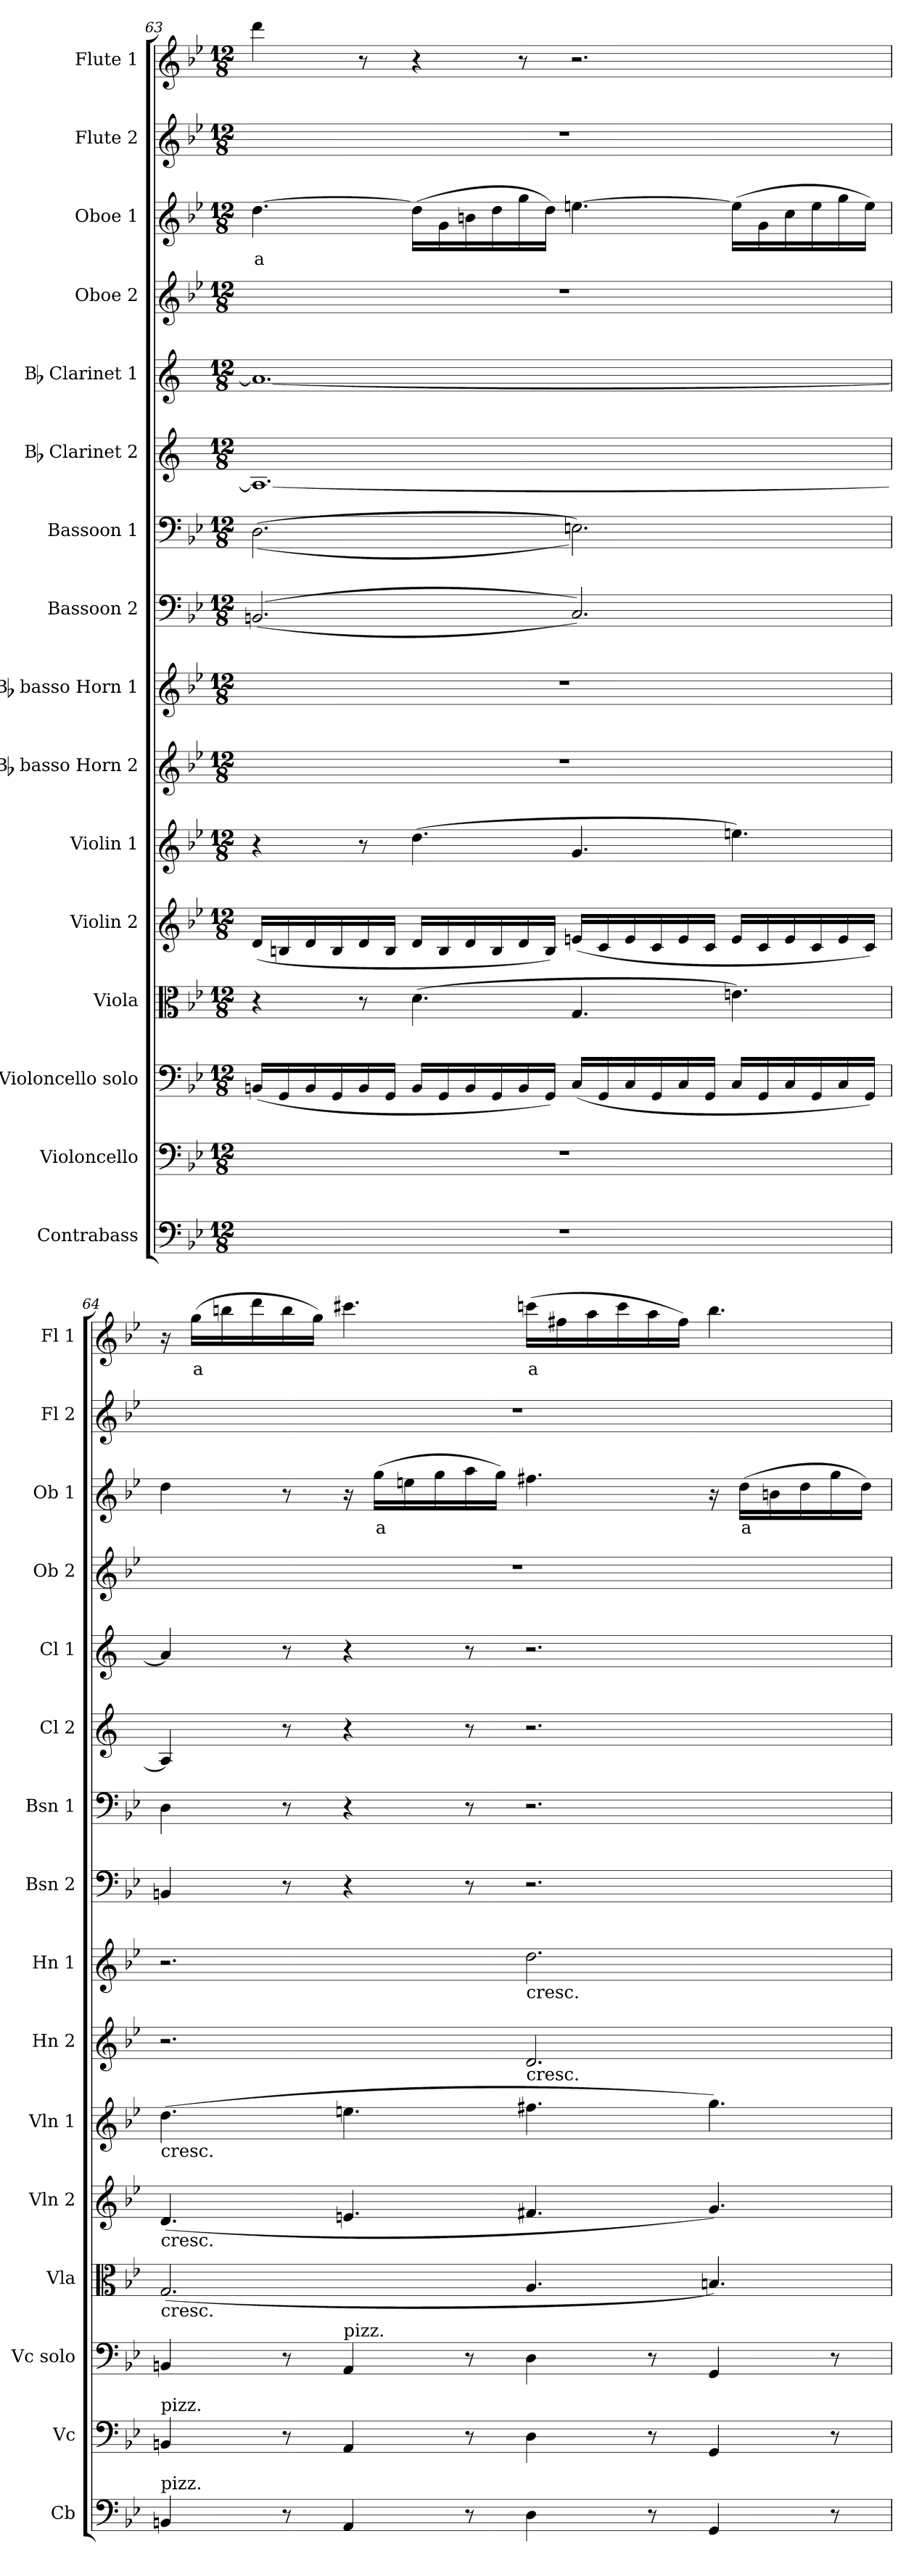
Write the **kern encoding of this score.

**kern	**kern	**kern	**kern	**kern	**kern	**kern	**kern	**kern	**kern	**kern	**kern	**kern	**kern	**text	**kern	**kern	**text
*part16	*part15	*part14	*part13	*part12	*part11	*part10	*part9	*part8	*part7	*part6	*part5	*part4	*part3	*part3	*part2	*part1	*part1
*staff16	*staff15	*staff14	*staff13	*staff12	*staff11	*staff10	*staff9	*staff8	*staff7	*staff6	*staff5	*staff4	*staff3	*staff3	*staff2	*staff1	*staff1
*I"Contrabass	*I"Violoncello	*I"Violoncello solo	*I"Viola	*I"Violin 2	*I"Violin 1	*I"Bb basso Horn 2	*I"Bb basso Horn 1	*I"Bassoon 2	*I"Bassoon 1	*I"Bb Clarinet 2	*I"Bb Clarinet 1	*I"Oboe 2	*I"Oboe 1	*	*I"Flute 2	*I"Flute 1	*
*I'Cb	*I'Vc	*I'Vc solo	*I'Vla	*I'Vln 2	*I'Vln 1	*I'Hn 2	*I'Hn 1	*I'Bsn 2	*I'Bsn 1	*I'Cl 2	*I'Cl 1	*I'Ob 2	*I'Ob 1	*	*I'Fl 2	*I'Fl 1	*
*clefF4	*clefF4	*clefF4	*clefC3	*clefG2	*clefG2	*clefG2	*clefG2	*clefF4	*clefF4	*clefG2	*clefG2	*clefG2	*clefG2	*	*clefG2	*clefG2	*
*ITrd7c12	*	*	*	*	*	*ITrd8c14	*ITrd8c14	*	*	*ITrd1c2	*ITrd1c2	*	*	*	*	*	*
*k[b-e-]	*k[b-e-]	*k[b-e-]	*k[b-e-]	*k[b-e-]	*k[b-e-]	*k[b-e-]	*k[b-e-]	*k[b-e-]	*k[b-e-]	*k[b-e-]	*k[b-e-]	*k[b-e-]	*k[b-e-]	*	*k[b-e-]	*k[b-e-]	*
*M12/8	*M12/8	*M12/8	*M12/8	*M12/8	*M12/8	*M12/8	*M12/8	*M12/8	*M12/8	*M12/8	*M12/8	*M12/8	*M12/8	*	*M12/8	*M12/8	*
=63	=63	=63	=63	=63	=63	=63	=63	=63	=63	=63	=63	=63	=63	=63	=63	=63	=63
!	!	!	!	!	!	!	!	!	!	!	!	!	!	!LO:LY:b:color=#FF0000	!	!	!
1.r	1.r	(16BBn/LL	4r	(16d/LL	4r	1.r	1.r	((2.BBn/	((2.D\	1.G_	1.g_	1.r	[4.dd\	a	1.r	4ddd\	.
.	.	16GG/	.	16Bn/	.	.	.	.	.	.	.	.	.	.	.	.	.
.	.	16BB/	.	16d/	.	.	.	.	.	.	.	.	.	.	.	.	.
.	.	16GG/	.	16B/	.	.	.	.	.	.	.	.	.	.	.	.	.
.	.	16BB/	8r	16d/	8r	.	.	.	.	.	.	.	.	.	.	8r	.
.	.	16GG/JJ	.	16B/JJ	.	.	.	.	.	.	.	.	.	.	.	.	.
.	.	16BB/LL	(4.d\	16d/LL	(4.dd\	.	.	.	.	.	.	.	(16dd\LL]	.	.	4r	.
.	.	16GG/	.	16B/	.	.	.	.	.	.	.	.	16g\	.	.	.	.
.	.	16BB/	.	16d/	.	.	.	.	.	.	.	.	16bn\	.	.	.	.
.	.	16GG/	.	16B/	.	.	.	.	.	.	.	.	16dd\	.	.	.	.
.	.	16BB/	.	16d/	.	.	.	.	.	.	.	.	16gg\	.	.	8r	.
.	.	16GG/JJ)	.	16B/JJ)	.	.	.	.	.	.	.	.	16dd\JJ)	.	.	.	.
.	.	(16C/LL	4.G/	(16en/LL	4.g/	.	.	2.C/))	2.En\))	.	.	.	[4.een\	.	.	2.r	.
.	.	16GG/	.	16c/	.	.	.	.	.	.	.	.	.	.	.	.	.
.	.	16C/	.	16e/	.	.	.	.	.	.	.	.	.	.	.	.	.
.	.	16GG/	.	16c/	.	.	.	.	.	.	.	.	.	.	.	.	.
.	.	16C/	.	16e/	.	.	.	.	.	.	.	.	.	.	.	.	.
.	.	16GG/JJ	.	16c/JJ	.	.	.	.	.	.	.	.	.	.	.	.	.
.	.	16C/LL	4.en\)	16e/LL	4.een\)	.	.	.	.	.	.	.	(16ee\LL]	.	.	.	.
.	.	16GG/	.	16c/	.	.	.	.	.	.	.	.	16g\	.	.	.	.
.	.	16C/	.	16e/	.	.	.	.	.	.	.	.	16cc\	.	.	.	.
.	.	16GG/	.	16c/	.	.	.	.	.	.	.	.	16ee\	.	.	.	.
.	.	16C/	.	16e/	.	.	.	.	.	.	.	.	16gg\	.	.	.	.
.	.	16GG/JJ)	.	16c/JJ)	.	.	.	.	.	.	.	.	16ee\JJ)	.	.	.	.
!!LO:PB:g=z
=64	=64	=64	=64	=64	=64	=64	=64	=64	=64	=64	=64	=64	=64	=64	=64	=64	=64
!	!	!	!	!	!LO:TX:b:t=cresc.	!	!	!	!	!	!	!	!	!	!	!	!
!	!	!	!	!LO:TX:b:t=cresc.	!	!	!	!	!	!	!	!	!	!	!	!	!
!	!	!	!LO:TX:b:t=cresc.	!	!	!	!	!	!	!	!	!	!	!	!	!	!
!	!LO:TX:a:t=pizz.	!	!	!	!	!	!	!	!	!	!	!	!	!	!	!	!
!LO:TX:a:t=pizz.	!	!	!	!	!	!	!	!	!	!	!	!	!	!	!	!	!
4BBBn/	4BBn/	4BBn/	(2.G/	(4.d/	(4.dd\	2.r	2.r	4BBn/	4D\	4G/]	4g/]	1.r	4dd\	.	1.r	16r	.
!	!	!	!	!	!	!	!	!	!	!	!	!	!	!	!	!	!LO:LY:b:color=#FF0000
.	.	.	.	.	.	.	.	.	.	.	.	.	.	.	.	(16gg\LL	a
.	.	.	.	.	.	.	.	.	.	.	.	.	.	.	.	16bbn\	.
.	.	.	.	.	.	.	.	.	.	.	.	.	.	.	.	16ddd\	.
8r	8r	8r	.	.	.	.	.	8r	8r	8r	8r	.	8r	.	.	16bb\	.
.	.	.	.	.	.	.	.	.	.	.	.	.	.	.	.	16gg\JJ)	.
!	!	!LO:TX:a:t=pizz.	!	!	!	!	!	!	!	!	!	!	!	!	!	!	!
4AAA/	4AA/	4AA/	.	4.en/	4.een\	.	.	4r	4r	4r	4r	.	16r	.	.	4.ccc#X\	.
!	!	!	!	!	!	!	!	!	!	!	!	!	!	!LO:LY:b:color=#FF0000	!	!	!
.	.	.	.	.	.	.	.	.	.	.	.	.	(16gg\LL	a	.	.	.
.	.	.	.	.	.	.	.	.	.	.	.	.	16een\	.	.	.	.
.	.	.	.	.	.	.	.	.	.	.	.	.	16gg\	.	.	.	.
8r	8r	8r	.	.	.	.	.	8r	8r	8r	8r	.	16aa\	.	.	.	.
.	.	.	.	.	.	.	.	.	.	.	.	.	16gg\JJ)	.	.	.	.
!	!	!	!	!	!	!	!LO:TX:b:t=cresc.	!	!	!	!	!	!	!	!	!	!
!	!	!	!	!	!	!LO:TX:b:t=cresc.	!	!	!	!	!	!	!	!	!	!	!
!	!	!	!	!	!	!	!	!	!	!	!	!	!	!	!	!	!LO:LY:b:color=#FF0000
4DD\	4D\	4D\	4.A/	4.f#X/	4.ff#X\	2.D/	2.d\	2.r	2.r	2.r	2.r	.	4.ff#X\	.	.	(16cccn\LL	a
.	.	.	.	.	.	.	.	.	.	.	.	.	.	.	.	16ff#X\	.
.	.	.	.	.	.	.	.	.	.	.	.	.	.	.	.	16aa\	.
.	.	.	.	.	.	.	.	.	.	.	.	.	.	.	.	16ccc\	.
8r	8r	8r	.	.	.	.	.	.	.	.	.	.	.	.	.	16aa\	.
.	.	.	.	.	.	.	.	.	.	.	.	.	.	.	.	16ff#\JJ)	.
4GGG/	4GG/	4GG/	4.Bn/)	4.g/)	4.gg\)	.	.	.	.	.	.	.	16r	.	.	4.bb\	.
!	!	!	!	!	!	!	!	!	!	!	!	!	!	!LO:LY:b:color=#FF0000	!	!	!
.	.	.	.	.	.	.	.	.	.	.	.	.	(16dd\LL	a	.	.	.
.	.	.	.	.	.	.	.	.	.	.	.	.	16bn\	.	.	.	.
.	.	.	.	.	.	.	.	.	.	.	.	.	16dd\	.	.	.	.
8r	8r	8r	.	.	.	.	.	.	.	.	.	.	16gg\	.	.	.	.
.	.	.	.	.	.	.	.	.	.	.	.	.	16dd\JJ)	.	.	.	.
=	=	=	=	=	=	=	=	=	=	=	=	=	=	=	=	=	=
*-	*-	*-	*-	*-	*-	*-	*-	*-	*-	*-	*-	*-	*-	*-	*-	*-	*-
